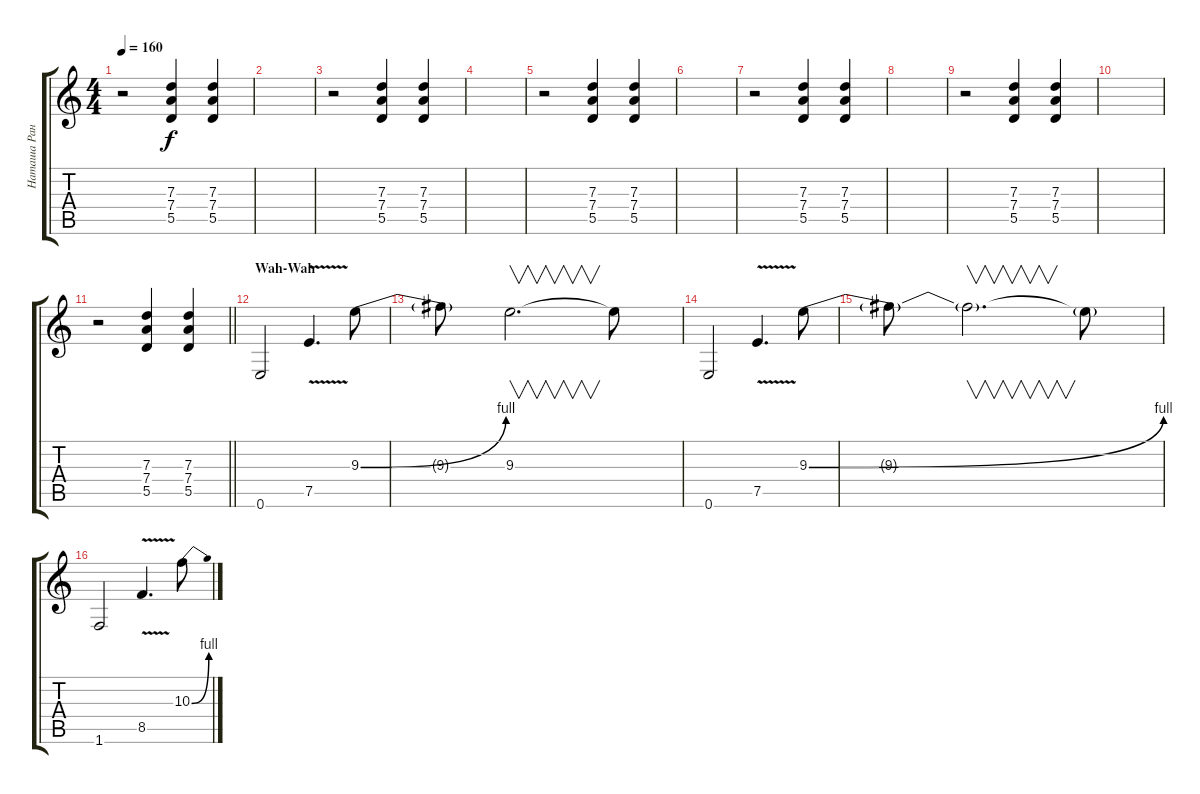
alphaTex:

\track ("Наташа Ранетка" "Наташа Ран") {instrument overdrivenguitar}
\staff {score tabs}
\tuning (E4 B3 G3 D3 A2 E2) {hide}
\ts (4 4)
\tempo 160
\clef g2
\ks c
r.2{dy f} (7.3 7.4 5.5).4 (7.3 7.4 5.5).4 |
|
r.2 (7.3 7.4 5.5).4 (7.3 7.4 5.5).4 |
|
r.2 (7.3 7.4 5.5).4 (7.3 7.4 5.5).4 |
|
r.2 (7.3 7.4 5.5).4 (7.3 7.4 5.5).4 |
|
r.2 (7.3 7.4 5.5).4 (7.3 7.4 5.5).4 |
|
\barLineRight lightlight
r.2 (7.3 7.4 5.5).4 (7.3 7.4 5.5).4 |
\section ("" "Wah-Wah")
0.6.2{volume 16 instrument electricguitarclean} 7.5{v}.4{d} 9.3{be (bend 0 0 60 4)}.8 |
9.3{t}.8 9.3.2{v d} 9.3{t}.8 |
0.6.2 7.5{v}.4{d} 9.3{be (bend 0 0 60 4)}.8 |
9.3{t}.8 9.3{t}.2{v d} 9.3{t}.8 |
1.6.2 8.5{v}.4{d} 10.3{be (bend 0 0 60 4)}.8
